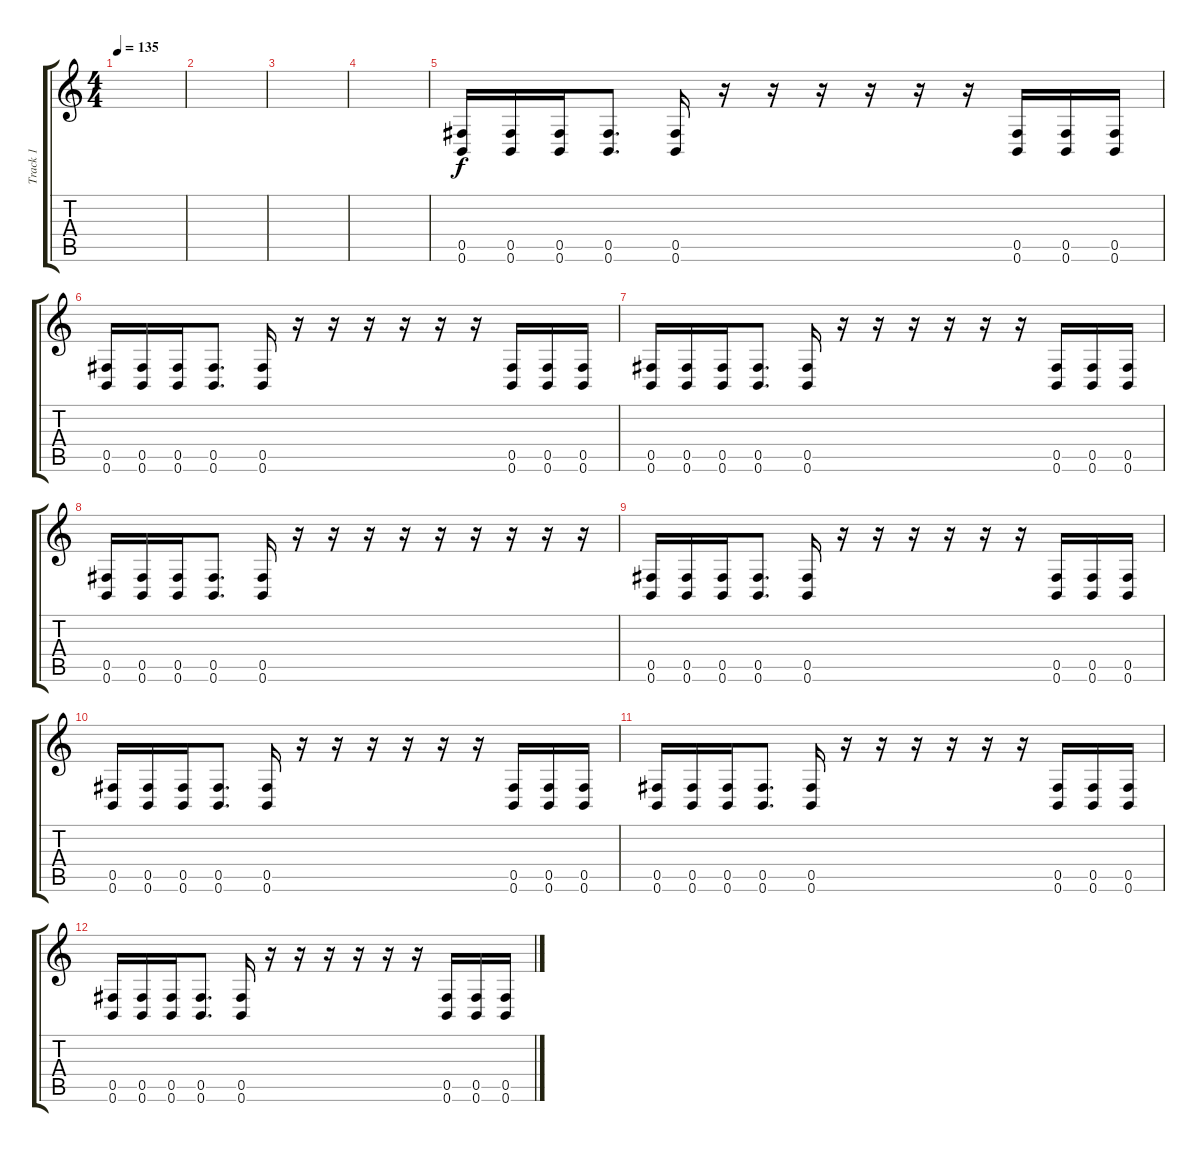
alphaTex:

\track ("Track 1" "Track 1") {instrument distortionguitar}
\staff {score tabs}
\tuning (Db4 Ab3 E3 B2 Gb2 B1) {hide}
\ts (4 4)
\tempo 135
\clef g2
\ks c
|
|
|
|
(0.5 0.6).16 (0.5 0.6).16 (0.5 0.6).16 (0.5 0.6).8{d} (0.5 0.6).16 r.16 r.16 r.16 r.16 r.16 r.16 (0.5 0.6).16 (0.5 0.6).16 (0.5 0.6).16 |
(0.5 0.6).16 (0.5 0.6).16 (0.5 0.6).16 (0.5 0.6).8{d} (0.5 0.6).16 r.16 r.16 r.16 r.16 r.16 r.16 (0.5 0.6).16 (0.5 0.6).16 (0.5 0.6).16 |
(0.5 0.6).16 (0.5 0.6).16 (0.5 0.6).16 (0.5 0.6).8{d} (0.5 0.6).16 r.16 r.16 r.16 r.16 r.16 r.16 (0.5 0.6).16 (0.5 0.6).16 (0.5 0.6).16 |
(0.5 0.6).16 (0.5 0.6).16 (0.5 0.6).16 (0.5 0.6).8{d} (0.5 0.6).16 r.16 r.16 r.16 r.16 r.16 r.16 r.16 r.16 r.16 |
(0.5 0.6).16 (0.5 0.6).16 (0.5 0.6).16 (0.5 0.6).8{d} (0.5 0.6).16 r.16 r.16 r.16 r.16 r.16 r.16 (0.5 0.6).16 (0.5 0.6).16 (0.5 0.6).16 |
(0.5 0.6).16 (0.5 0.6).16 (0.5 0.6).16 (0.5 0.6).8{d} (0.5 0.6).16 r.16 r.16 r.16 r.16 r.16 r.16 (0.5 0.6).16 (0.5 0.6).16 (0.5 0.6).16 |
(0.5 0.6).16 (0.5 0.6).16 (0.5 0.6).16 (0.5 0.6).8{d} (0.5 0.6).16 r.16 r.16 r.16 r.16 r.16 r.16 (0.5 0.6).16 (0.5 0.6).16 (0.5 0.6).16 |
(0.5 0.6).16 (0.5 0.6).16 (0.5 0.6).16 (0.5 0.6).8{d} (0.5 0.6).16 r.16 r.16 r.16 r.16 r.16 r.16 (0.5 0.6).16 (0.5 0.6).16 (0.5 0.6).16
